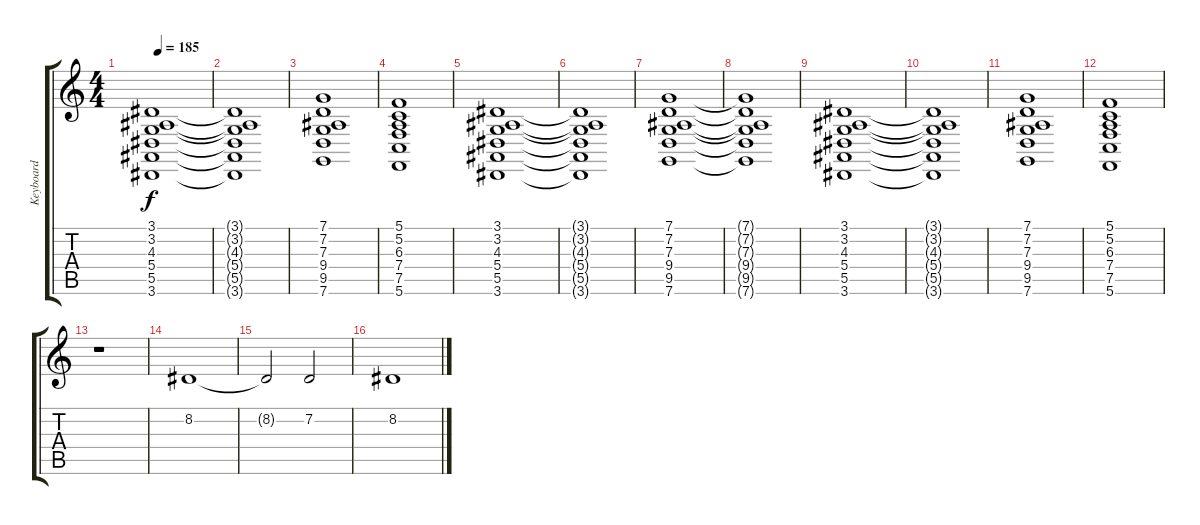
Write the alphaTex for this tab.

\track ("Keyboard" "Keyboard") {instrument fx7echoes}
\staff {score tabs}
\tuning (C4 G3 Eb3 Bb2 F2 C2) {hide}
\ts (4 4)
\tempo 185
\clef g2
\ks c
(3.1 3.2 4.3 5.4 5.5 3.6).1{dy f} |
(3.1{t} 3.2{t} 4.3{t} 5.4{t} 5.5{t} 3.6{t}).1 |
(7.1 7.2 7.3 9.4 9.5 7.6).1 |
(5.1 5.2 6.3 7.4 7.5 5.6).1 |
(3.1 3.2 4.3 5.4 5.5 3.6).1 |
(3.1{t} 3.2{t} 4.3{t} 5.4{t} 5.5{t} 3.6{t}).1 |
(7.1 7.2 7.3 9.4 9.5 7.6).1 |
(7.1{t} 7.2{t} 7.3{t} 9.4{t} 9.5{t} 7.6{t}).1 |
(3.1 3.2 4.3 5.4 5.5 3.6).1 |
(3.1{t} 3.2{t} 4.3{t} 5.4{t} 5.5{t} 3.6{t}).1 |
(7.1 7.2 7.3 9.4 9.5 7.6).1 |
(5.1 5.2 6.3 7.4 7.5 5.6).1 |
r.1 |
8.2.1 |
8.2{t}.2 7.2.2 |
8.2.1
